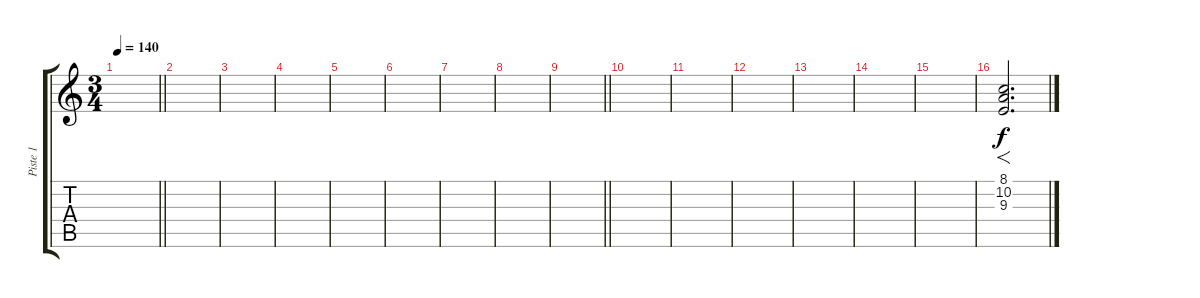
\track ("Piste 1" "Piste 1") {instrument pad4choir}
\staff {score tabs}
\tuning (E4 B3 G3 D3 A2 E2) {hide}
\ts (3 4)
\tempo 140
\clef g2
\barLineRight lightlight
\ks c
|
\section ("" "")
|
|
|
|
|
|
|
\barLineRight lightlight
|
\section ("" "")
|
|
|
|
|
|
(8.1 10.2 9.3).2{f d}
